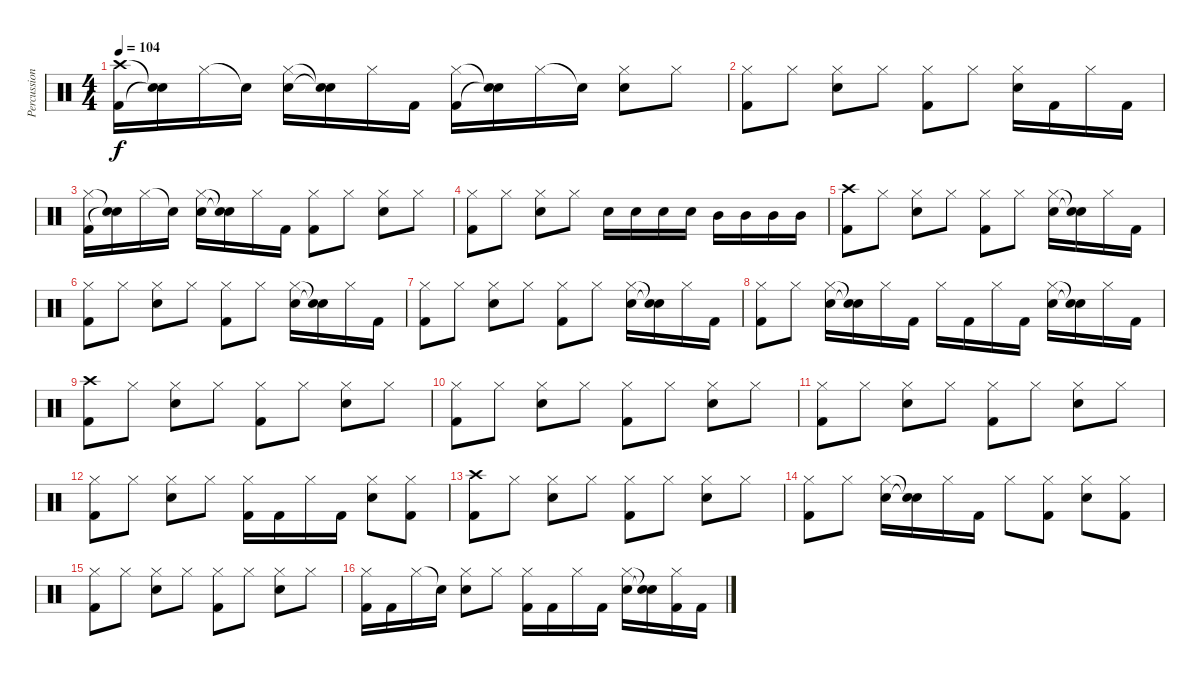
\track ("Percussion" "Percussion") {instrument percussion}
\staff {score}
\articulation defaults
\ts (4 4)
\tempo 104
\clef neutral
\ks c
("Crash high (hit)" "Kick (hit) 2").16{dy f} ("Snare (hit)"{t} "Snare (hit)"{t}).16 "Hi-Hat (closed)".16 "Snare (hit)"{t}.16 ("Hi-Hat (closed)" "Snare (hit) 2").16 ("Snare (hit)"{t} "Snare (hit)"{t}).16 "Hi-Hat (closed)".16 "Kick (hit) 2".16 ("Hi-Hat (closed)" "Kick (hit) 2").16 ("Snare (hit)"{t} "Snare (hit)"{t}).16 "Hi-Hat (closed)".16 "Snare (hit)"{t}.16 ("Hi-Hat (closed)" "Snare (hit) 2").8 "Hi-Hat (closed)".8 |
("Hi-Hat (closed)" "Kick (hit) 2").8 "Hi-Hat (closed)".8 ("Hi-Hat (closed)" "Snare (hit) 2").8 "Hi-Hat (closed)".8 ("Hi-Hat (closed)" "Kick (hit) 2").8 "Hi-Hat (closed)".8 ("Hi-Hat (closed)" "Snare (hit) 2").16 "Kick (hit) 2".16 "Hi-Hat (closed)".16 "Kick (hit) 2".16 |
("Hi-Hat (closed)" "Kick (hit) 2").16 ("Snare (hit)"{t} "Snare (hit)"{t}).16 "Hi-Hat (closed)".16 "Snare (hit)"{t}.16 ("Hi-Hat (closed)" "Snare (hit) 2").16 ("Snare (hit)"{t} "Snare (hit)"{t}).16 "Hi-Hat (closed)".16 "Kick (hit) 2".16 ("Hi-Hat (closed)" "Kick (hit) 2").8 "Hi-Hat (closed)".8 ("Hi-Hat (closed)" "Snare (hit) 2").8 "Hi-Hat (closed)".8 |
("Hi-Hat (closed)" "Kick (hit) 2").8 "Hi-Hat (closed)".8 ("Hi-Hat (closed)" "Snare (hit) 2").8 "Hi-Hat (closed)".8 "Snare (hit) 2".16 "Snare (hit) 2".16 "Snare (hit) 2".16 "Snare (hit) 2".16 "Mid Tom (hit)".16 "Mid Tom (hit)".16 "Mid Tom (hit)".16 "Mid Tom (hit)".16 |
("Crash high (hit)" "Kick (hit) 2").8 "Hi-Hat (closed)".8 ("Hi-Hat (closed)" "Snare (hit) 2").8 "Hi-Hat (closed)".8 ("Hi-Hat (closed)" "Kick (hit) 2").8 "Hi-Hat (closed)".8 ("Hi-Hat (closed)" "Snare (hit) 2").16 ("Snare (hit)"{t} "Snare (hit)"{t}).16 "Hi-Hat (closed)".16 "Kick (hit) 2".16 |
("Hi-Hat (closed)" "Kick (hit) 2").8 "Hi-Hat (closed)".8 ("Hi-Hat (closed)" "Snare (hit) 2").8 "Hi-Hat (closed)".8 ("Hi-Hat (closed)" "Kick (hit) 2").8 "Hi-Hat (closed)".8 ("Hi-Hat (closed)" "Snare (hit) 2").16 ("Snare (hit)"{t} "Snare (hit)"{t}).16 "Hi-Hat (closed)".16 "Kick (hit) 2".16 |
("Hi-Hat (closed)" "Kick (hit) 2").8 "Hi-Hat (closed)".8 ("Hi-Hat (closed)" "Snare (hit) 2").8 "Hi-Hat (closed)".8 ("Hi-Hat (closed)" "Kick (hit) 2").8 "Hi-Hat (closed)".8 ("Hi-Hat (closed)" "Snare (hit) 2").16 ("Snare (hit)"{t} "Snare (hit)"{t}).16 "Hi-Hat (closed)".16 "Kick (hit) 2".16 |
("Hi-Hat (closed)" "Kick (hit) 2").8 "Hi-Hat (closed)".8 ("Hi-Hat (closed)" "Snare (hit) 2").16 ("Snare (hit)"{t} "Snare (hit)"{t}).16 "Hi-Hat (closed)".16 "Kick (hit) 2".16 "Hi-Hat (closed)".16 "Kick (hit) 2".16 "Hi-Hat (closed)".16 "Kick (hit) 2".16 ("Hi-Hat (closed)" "Snare (hit) 2").16 ("Snare (hit)"{t} "Snare (hit)"{t}).16 "Hi-Hat (closed)".16 "Kick (hit) 2".16 |
("Crash high (hit)" "Kick (hit) 2").8 "Hi-Hat (closed)".8 ("Hi-Hat (closed)" "Snare (hit) 2").8 "Hi-Hat (closed)".8 ("Hi-Hat (closed)" "Kick (hit) 2").8 "Hi-Hat (closed)".8 ("Hi-Hat (closed)" "Snare (hit) 2").8 "Hi-Hat (closed)".8 |
("Hi-Hat (closed)" "Kick (hit) 2").8 "Hi-Hat (closed)".8 ("Hi-Hat (closed)" "Snare (hit) 2").8 "Hi-Hat (closed)".8 ("Hi-Hat (closed)" "Kick (hit) 2").8 "Hi-Hat (closed)".8 ("Hi-Hat (closed)" "Snare (hit) 2").8 "Hi-Hat (closed)".8 |
("Hi-Hat (closed)" "Kick (hit) 2").8 "Hi-Hat (closed)".8 ("Hi-Hat (closed)" "Snare (hit) 2").8 "Hi-Hat (closed)".8 ("Hi-Hat (closed)" "Kick (hit) 2").8 "Hi-Hat (closed)".8 ("Hi-Hat (closed)" "Snare (hit) 2").8 "Hi-Hat (closed)".8 |
("Hi-Hat (closed)" "Kick (hit) 2").8 "Hi-Hat (closed)".8 ("Hi-Hat (closed)" "Snare (hit) 2").8 "Hi-Hat (closed)".8 ("Hi-Hat (closed)" "Kick (hit) 2").16 "Kick (hit) 2".16 "Hi-Hat (closed)".16 "Kick (hit) 2".16 ("Hi-Hat (closed)" "Snare (hit) 2").8 ("Hi-Hat (closed)" "Kick (hit) 2").8 |
("Crash high (hit)" "Kick (hit) 2").8 "Hi-Hat (closed)".8 ("Hi-Hat (closed)" "Snare (hit) 2").8 "Hi-Hat (closed)".8 ("Hi-Hat (closed)" "Kick (hit) 2").8 "Hi-Hat (closed)".8 ("Hi-Hat (closed)" "Snare (hit) 2").8 "Hi-Hat (closed)".8 |
("Hi-Hat (closed)" "Kick (hit) 2").8 "Hi-Hat (closed)".8 ("Hi-Hat (closed)" "Snare (hit) 2").16 ("Snare (hit)"{t} "Snare (hit)"{t}).16 "Hi-Hat (closed)".16 "Kick (hit) 2".16 "Hi-Hat (closed)".8 ("Hi-Hat (closed)" "Kick (hit) 2").8 ("Hi-Hat (closed)" "Snare (hit) 2").8 ("Hi-Hat (closed)" "Kick (hit) 2").8 |
("Hi-Hat (closed)" "Kick (hit) 2").8 "Hi-Hat (closed)".8 ("Hi-Hat (closed)" "Snare (hit) 2").8 "Hi-Hat (closed)".8 ("Hi-Hat (closed)" "Kick (hit) 2").8 "Hi-Hat (closed)".8 ("Hi-Hat (closed)" "Snare (hit) 2").8 "Hi-Hat (closed)".8 |
("Hi-Hat (closed)" "Kick (hit) 2").16 "Kick (hit) 2".16 "Hi-Hat (closed)".16 "Snare (hit)"{t}.16 ("Hi-Hat (closed)" "Snare (hit) 2").8 "Hi-Hat (closed)".8 ("Hi-Hat (closed)" "Kick (hit) 2").16 "Kick (hit) 2".16 "Hi-Hat (closed)".16 "Kick (hit) 2".16 ("Hi-Hat (closed)" "Snare (hit) 2").16 ("Snare (hit)"{t} "Snare (hit)"{t}).16 ("Hi-Hat (closed)" "Kick (hit) 2").16 "Kick (hit) 2".16
